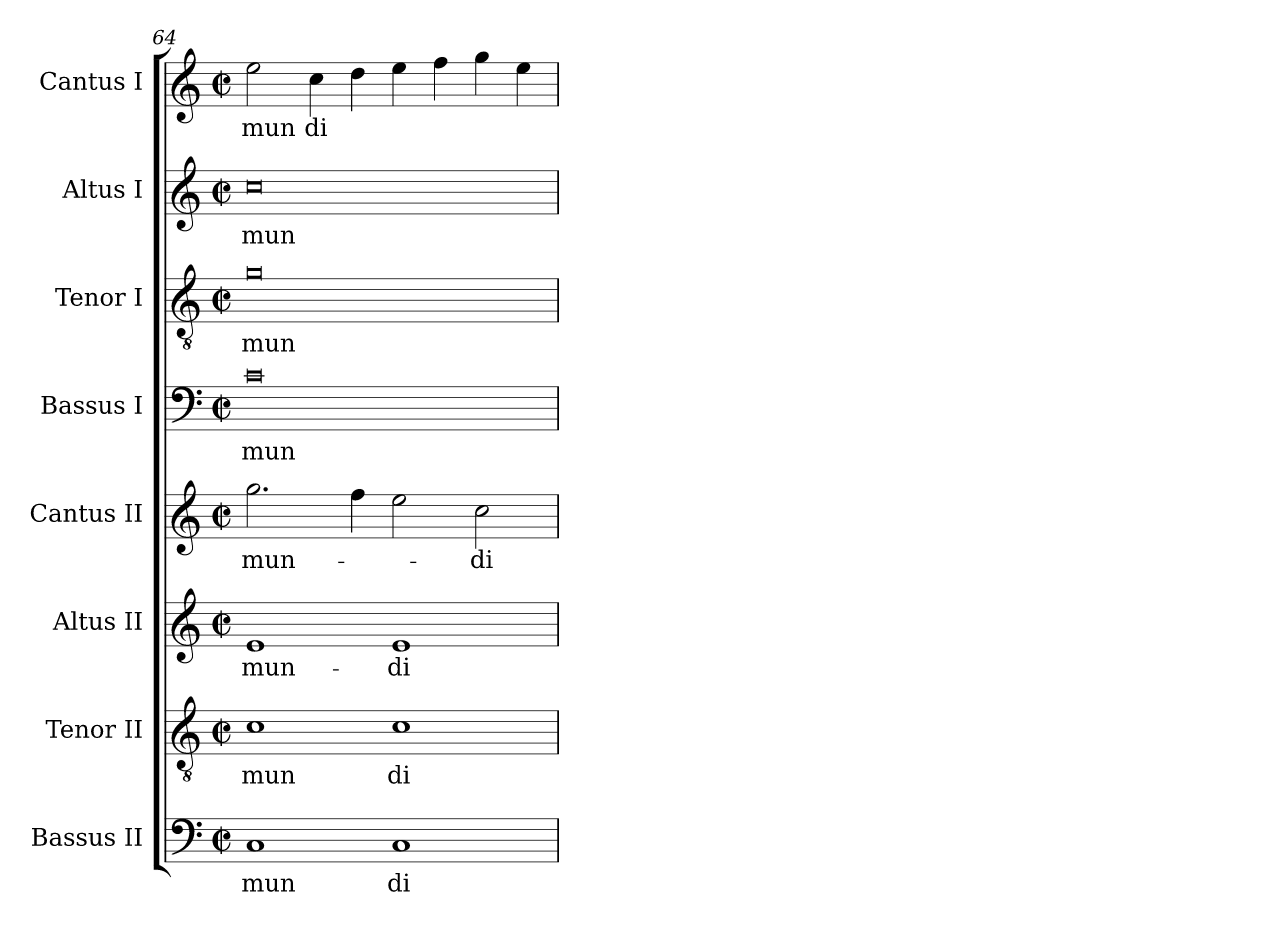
**kern	**text	**kern	**text	**kern	**text	**kern	**text	**kern	**text	**kern	**text	**kern	**text	**kern	**text
*part8	*part8	*part7	*part7	*part6	*part6	*part5	*part5	*part4	*part4	*part3	*part3	*part2	*part2	*part1	*part1
*staff8	*staff8	*staff7	*staff7	*staff6	*staff6	*staff5	*staff5	*staff4	*staff4	*staff3	*staff3	*staff2	*staff2	*staff1	*staff1
*I"Bassus II	*	*I"Tenor II	*	*I"Altus II	*	*I"Cantus II	*	*I"Bassus I	*	*I"Tenor I	*	*I"Altus I	*	*I"Cantus I	*
*clefF4	*	*clefGv2	*	*clefG2	*	*clefG2	*	*clefF4	*	*clefGv2	*	*clefG2	*	*clefG2	*
*	*	*	*	*	*	*	*	*	*	*	*	*k[]	*	*	*
*	*	*	*	*	*	*	*	*	*	*	*	*C:	*	*	*
*M2/2	*	*M2/2	*	*M2/2	*	*M2/2	*	*M2/2	*	*M2/2	*	*M2/2	*	*M2/2	*
*met(c|)	*	*met(c|)	*	*met(c|)	*	*met(c|)	*	*met(c|)	*	*met(c|)	*	*met(c|)	*	*met(c|)	*
=64	=64	=64	=64	=64	=64	=64	=64	=64	=64	=64	=64	=64	=64	=64	=64
!	!LO:LY:b:cj	!	!LO:LY:b:cj	!	!LO:LY:b:cj	!	!LO:LY:b	!	!LO:LY:b:cj	!	!LO:LY:b:cj	!	!LO:LY:b:cj	!	!LO:LY:b:cj
1C	mun	1c	mun	1e	mun-	2.gg\	mun-	0c	mun-	0g	mun-	0cc	mun	2ee\	mun
!	!	!	!	!	!	!	!	!	!	!	!	!	!	!	!LO:LY:b:cj
.	.	.	.	.	.	.	.	.	.	.	.	.	.	4cc\	di
.	.	.	.	.	.	4ff\	.	.	.	.	.	.	.	4dd\	.
!	!LO:LY:b:cj	!	!LO:LY:b:cj	!	!LO:LY:b:cj	!	!	!	!	!	!	!	!	!	!
1C	di	1c	di	1e	-di	2ee\	.	.	.	.	.	.	.	4ee\	.
.	.	.	.	.	.	.	.	.	.	.	.	.	.	4ff\	.
!	!	!	!	!	!	!	!LO:LY:b:cj	!	!	!	!	!	!	!	!
.	.	.	.	.	.	2cc\	-di	.	.	.	.	.	.	4gg\	.
.	.	.	.	.	.	.	.	.	.	.	.	.	.	4ee\	.
=	=	=	=	=	=	=	=	=	=	=	=	=	=	=	=
*-	*-	*-	*-	*-	*-	*-	*-	*-	*-	*-	*-	*-	*-	*-	*-
